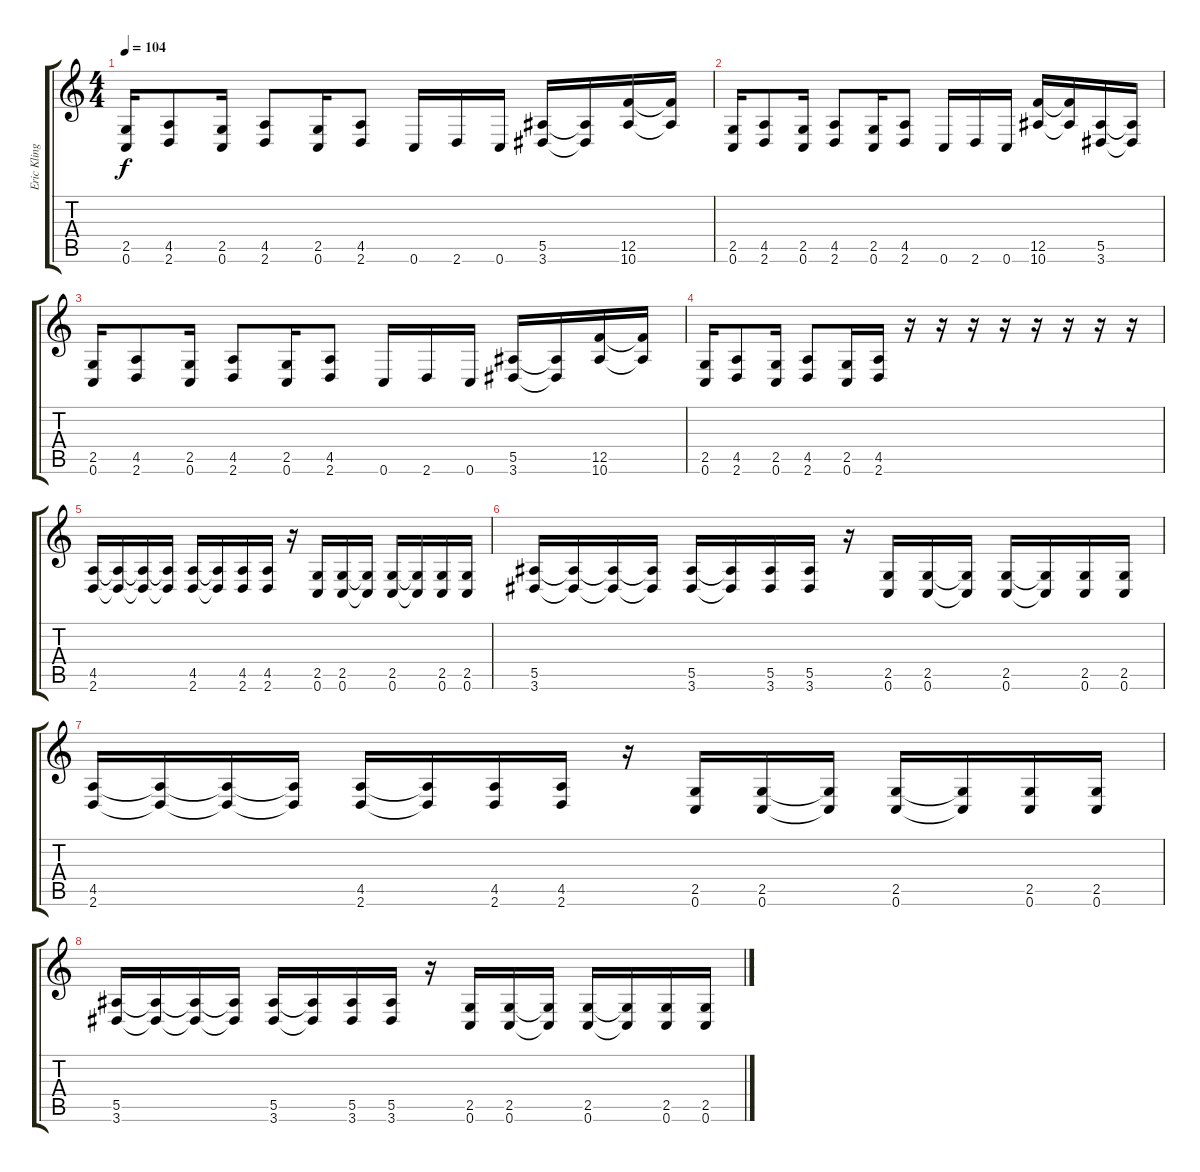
\track ("Eric Klinger" "Eric Kling") {instrument distortionguitar}
\staff {score tabs}
\tuning (C4 G3 Eb3 Bb2 F2 C2) {hide}
\ts (4 4)
\tempo 104
\clef g2
\ks c
(2.5 0.6).16{dy f volume 11} (4.5 2.6).8 (2.5 0.6).16 (4.5 2.6).8 (2.5 0.6).16 (4.5 2.6).8 0.6.16 2.6.16 0.6.16 (5.5 3.6).16 (5.5{t} 3.6{t}).16 (12.5 10.6).16 (12.5{t} 10.6{t}).16 |
(2.5 0.6).16 (4.5 2.6).8 (2.5 0.6).16 (4.5 2.6).8 (2.5 0.6).16 (4.5 2.6).8 0.6.16 2.6.16 0.6.16 (12.5 10.6).16 (12.5{t} 10.6{t}).16 (5.5 3.6).16 (5.5{t} 3.6{t}).16 |
(2.5 0.6).16{volume 11} (4.5 2.6).8 (2.5 0.6).16 (4.5 2.6).8 (2.5 0.6).16 (4.5 2.6).8 0.6.16 2.6.16 0.6.16 (5.5 3.6).16 (5.5{t} 3.6{t}).16 (12.5 10.6).16 (12.5{t} 10.6{t}).16 |
(2.5 0.6).16 (4.5 2.6).8 (2.5 0.6).16 (4.5 2.6).8 (2.5 0.6).16 (4.5 2.6).16 r.16 r.16 r.16 r.16 r.16 r.16 r.16 r.16 |
(4.5 2.6).16 (4.5{t} 2.6{t}).16 (4.5{t} 2.6{t}).16 (4.5{t} 2.6{t}).16 (4.5 2.6).16 (4.5{t} 2.6{t}).16 (4.5 2.6).16 (4.5 2.6).16 r.16 (2.5 0.6).16 (2.5 0.6).16 (2.5{t} 0.6{t}).16 (2.5 0.6).16 (2.5{t} 0.6{t}).16 (2.5 0.6).16 (2.5 0.6).16 |
(5.5 3.6).16 (5.5{t} 3.6{t}).16 (5.5{t} 3.6{t}).16 (5.5{t} 3.6{t}).16 (5.5 3.6).16 (5.5{t} 3.6{t}).16 (5.5 3.6).16 (5.5 3.6).16 r.16 (2.5 0.6).16 (2.5 0.6).16 (2.5{t} 0.6{t}).16 (2.5 0.6).16 (2.5{t} 0.6{t}).16 (2.5 0.6).16 (2.5 0.6).16 |
(4.5 2.6).16 (4.5{t} 2.6{t}).16 (4.5{t} 2.6{t}).16 (4.5{t} 2.6{t}).16 (4.5 2.6).16 (4.5{t} 2.6{t}).16 (4.5 2.6).16 (4.5 2.6).16 r.16 (2.5 0.6).16 (2.5 0.6).16 (2.5{t} 0.6{t}).16 (2.5 0.6).16 (2.5{t} 0.6{t}).16 (2.5 0.6).16 (2.5 0.6).16 |
(5.5 3.6).16 (5.5{t} 3.6{t}).16 (5.5{t} 3.6{t}).16 (5.5{t} 3.6{t}).16 (5.5 3.6).16 (5.5{t} 3.6{t}).16 (5.5 3.6).16 (5.5 3.6).16 r.16 (2.5 0.6).16 (2.5 0.6).16 (2.5{t} 0.6{t}).16 (2.5 0.6).16 (2.5{t} 0.6{t}).16 (2.5 0.6).16 (2.5 0.6).16
